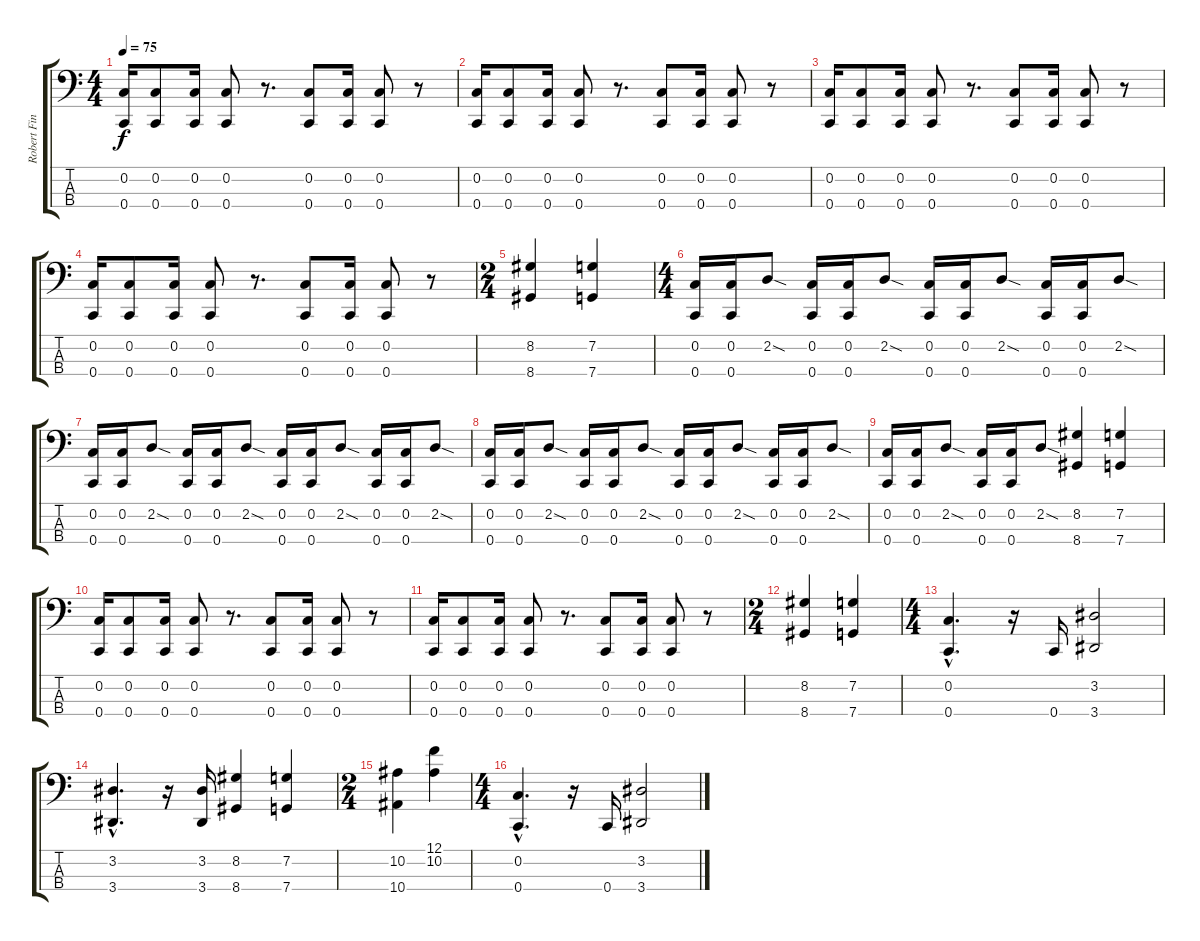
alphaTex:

\track ("Robert Finger" "Robert Fin") {instrument electricbassfinger}
\staff {score tabs}
\tuning (F2 C2 G1 C1) {hide}
\ts (4 4)
\tempo 75
\clef f4
\ks c
(0.2 0.4).16{dy f} (0.2 0.4).8 (0.2 0.4).16 (0.2 0.4).8 r.8{d} (0.2 0.4).8 (0.2 0.4).16 (0.2 0.4).8 r.8 |
(0.2 0.4).16 (0.2 0.4).8 (0.2 0.4).16 (0.2 0.4).8 r.8{d} (0.2 0.4).8 (0.2 0.4).16 (0.2 0.4).8 r.8 |
(0.2 0.4).16 (0.2 0.4).8 (0.2 0.4).16 (0.2 0.4).8 r.8{d} (0.2 0.4).8 (0.2 0.4).16 (0.2 0.4).8 r.8 |
(0.2 0.4).16 (0.2 0.4).8 (0.2 0.4).16 (0.2 0.4).8 r.8{d} (0.2 0.4).8 (0.2 0.4).16 (0.2 0.4).8 r.8 |
\ts (2 4)
(8.2 8.4).4 (7.2 7.4).4 |
\ts (4 4)
(0.2 0.4).16 (0.2 0.4).16 2.2{sod}.8 (0.2 0.4).16 (0.2 0.4).16 2.2{sod}.8 (0.2 0.4).16 (0.2 0.4).16 2.2{sod}.8 (0.2 0.4).16 (0.2 0.4).16 2.2{sod}.8 |
(0.2 0.4).16 (0.2 0.4).16 2.2{sod}.8 (0.2 0.4).16 (0.2 0.4).16 2.2{sod}.8 (0.2 0.4).16 (0.2 0.4).16 2.2{sod}.8 (0.2 0.4).16 (0.2 0.4).16 2.2{sod}.8 |
(0.2 0.4).16 (0.2 0.4).16 2.2{sod}.8 (0.2 0.4).16 (0.2 0.4).16 2.2{sod}.8 (0.2 0.4).16 (0.2 0.4).16 2.2{sod}.8 (0.2 0.4).16 (0.2 0.4).16 2.2{sod}.8 |
(0.2 0.4).16 (0.2 0.4).16 2.2{sod}.8 (0.2 0.4).16 (0.2 0.4).16 2.2{sod}.8 (8.2 8.4).4 (7.2 7.4).4 |
(0.2 0.4).16 (0.2 0.4).8 (0.2 0.4).16 (0.2 0.4).8 r.8{d} (0.2 0.4).8 (0.2 0.4).16 (0.2 0.4).8 r.8 |
(0.2 0.4).16 (0.2 0.4).8 (0.2 0.4).16 (0.2 0.4).8 r.8{d} (0.2 0.4).8 (0.2 0.4).16 (0.2 0.4).8 r.8 |
\ts (2 4)
(8.2 8.4).4 (7.2 7.4).4 |
\ts (4 4)
(0.2{hac} 0.4{hac}).4{d} r.16 0.4.16 (3.2 3.4).2 |
(3.2{hac} 3.4{hac}).4{d} r.16 (3.2 3.4).16 (8.2 8.4).4 (7.2 7.4).4 |
\ts (2 4)
(10.2 10.4).4 (12.1 10.2).4 |
\ts (4 4)
(0.2{hac} 0.4{hac}).4{d} r.16 0.4.16 (3.2 3.4).2
